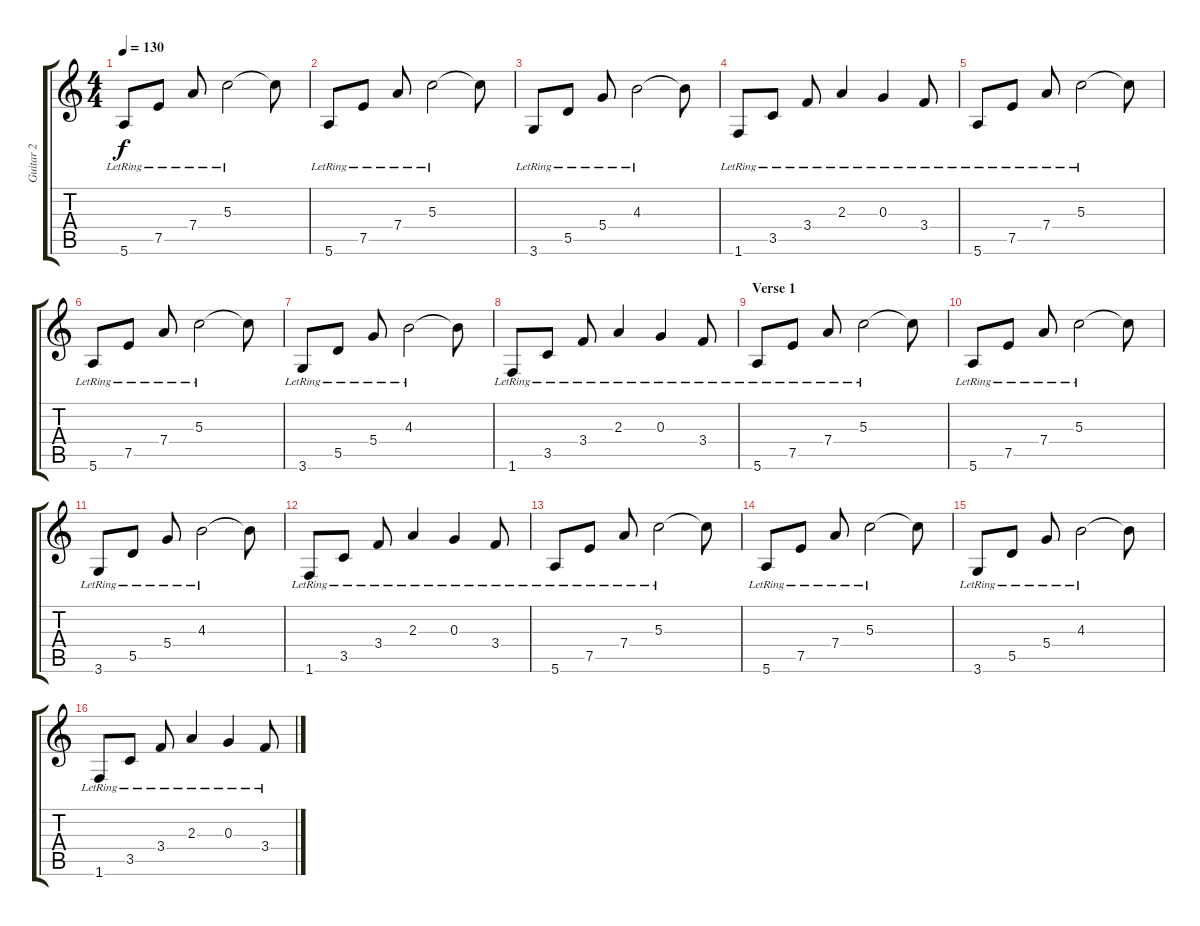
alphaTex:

\track ("Guitar 2" "Guitar 2") {instrument acousticguitarsteel}
\staff {score tabs}
\tuning (E4 B3 G3 D3 A2 E2) {hide}
\ts (4 4)
\tempo 130
\clef g2
\ks c
5.6{lr}.8{dy f balance 16 instrument acousticguitarsteel} 7.5{lr}.8 7.4{lr}.8 5.3{lr}.2 5.3{t}.8 |
5.6{lr}.8 7.5{lr}.8 7.4{lr}.8 5.3{lr}.2 5.3{t}.8 |
3.6{lr}.8 5.5{lr}.8 5.4{lr}.8 4.3{lr}.2 4.3{t}.8 |
1.6{lr}.8 3.5{lr}.8 3.4{lr}.8 2.3{lr}.4 0.3{lr}.4 3.4{lr}.8 |
5.6{lr}.8{balance 16} 7.5{lr}.8 7.4{lr}.8 5.3{lr}.2 5.3{t}.8 |
5.6{lr}.8 7.5{lr}.8 7.4{lr}.8 5.3{lr}.2 5.3{t}.8 |
3.6{lr}.8 5.5{lr}.8 5.4{lr}.8 4.3{lr}.2 4.3{t}.8 |
1.6{lr}.8 3.5{lr}.8 3.4{lr}.8 2.3{lr}.4 0.3{lr}.4 3.4{lr}.8 |
\section ("" "Verse 1")
5.6{lr}.8{balance 16} 7.5{lr}.8 7.4{lr}.8 5.3{lr}.2 5.3{t}.8 |
5.6{lr}.8 7.5{lr}.8 7.4{lr}.8 5.3{lr}.2 5.3{t}.8 |
3.6{lr}.8 5.5{lr}.8 5.4{lr}.8 4.3{lr}.2 4.3{t}.8 |
1.6{lr}.8 3.5{lr}.8 3.4{lr}.8 2.3{lr}.4 0.3{lr}.4 3.4{lr}.8 |
5.6{lr}.8{balance 16} 7.5{lr}.8 7.4{lr}.8 5.3{lr}.2 5.3{t}.8 |
5.6{lr}.8 7.5{lr}.8 7.4{lr}.8 5.3{lr}.2 5.3{t}.8 |
3.6{lr}.8 5.5{lr}.8 5.4{lr}.8 4.3{lr}.2 4.3{t}.8 |
1.6{lr}.8 3.5{lr}.8 3.4{lr}.8 2.3{lr}.4 0.3{lr}.4 3.4{lr}.8
